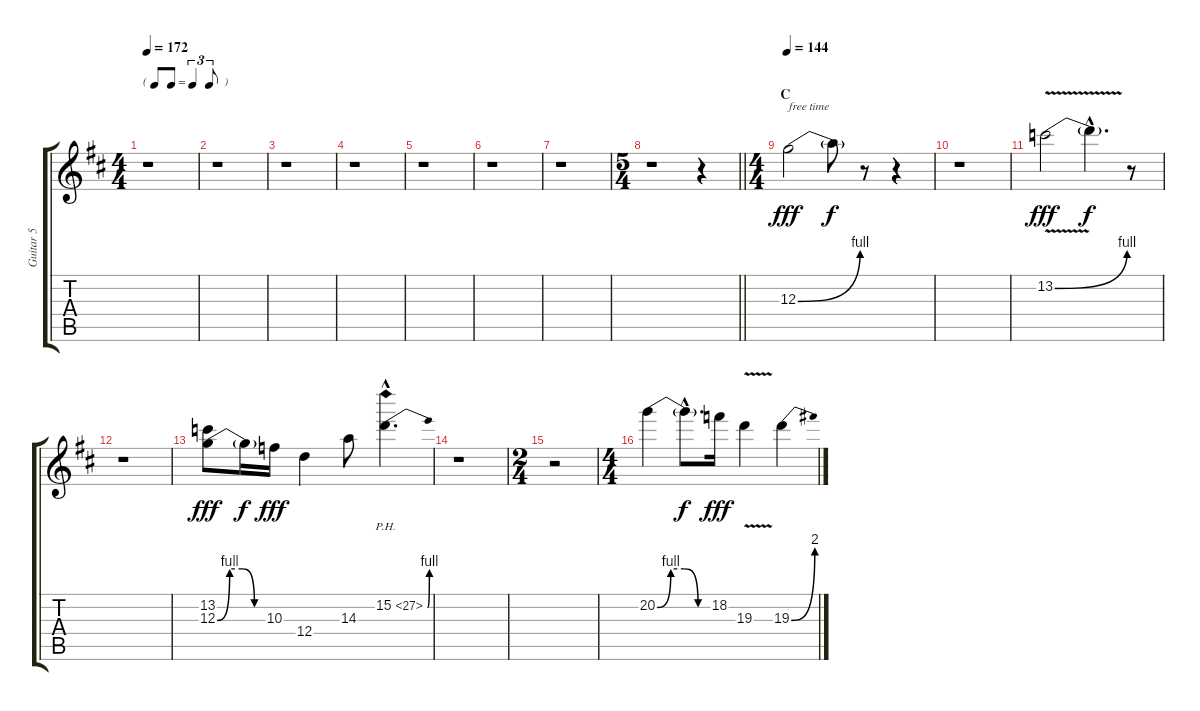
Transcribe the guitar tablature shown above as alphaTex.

\track ("Guitar 5" "Guitar 5") {instrument distortionguitar}
\staff {score tabs}
\tuning (E4 B3 G3 D3 A2 D2) {hide}
\ts (4 4)
\tf triplet8th
\tempo 172
\clef g2
\ks d
r.1{dy fff} |
r.1 |
r.1 |
r.1 |
r.1 |
r.1 |
r.1 |
\ts (5 4)
\barLineRight lightlight
r.1 r.4 |
\ts (4 4)
\section ("" "C")
\tempo 144
12.3{be (bend 0 0 60 4)}.2{txt "free time"} 12.3{t}.8{dy f} r.8 r.4 |
r.1 |
13.2{be (bend 0 0 60 4) v}.2{dy fff} 13.2{hac t}.4{d dy f} r.8 |
r.1 |
(13.2 12.3{be (custom 0 0 15 4 30 4 45 0 60 0)}).8{dy fff} 12.3{t}.16{dy f} 10.3.16{dy fff} 12.4.4 14.3.8 15.2{be (bend 0 0 60 4) ph 12 hac}.4{d} |
r.1 |
\ts (2 4)
r.2 |
\ts (4 4)
20.2{be (custom 0 0 15 4 30 4 45 0 60 0)}.4 20.2{hac t}.8{d dy f} 18.2.16{dy fff} 19.3{v}.4 19.3{be (bend 0 0 60 8)}.4
